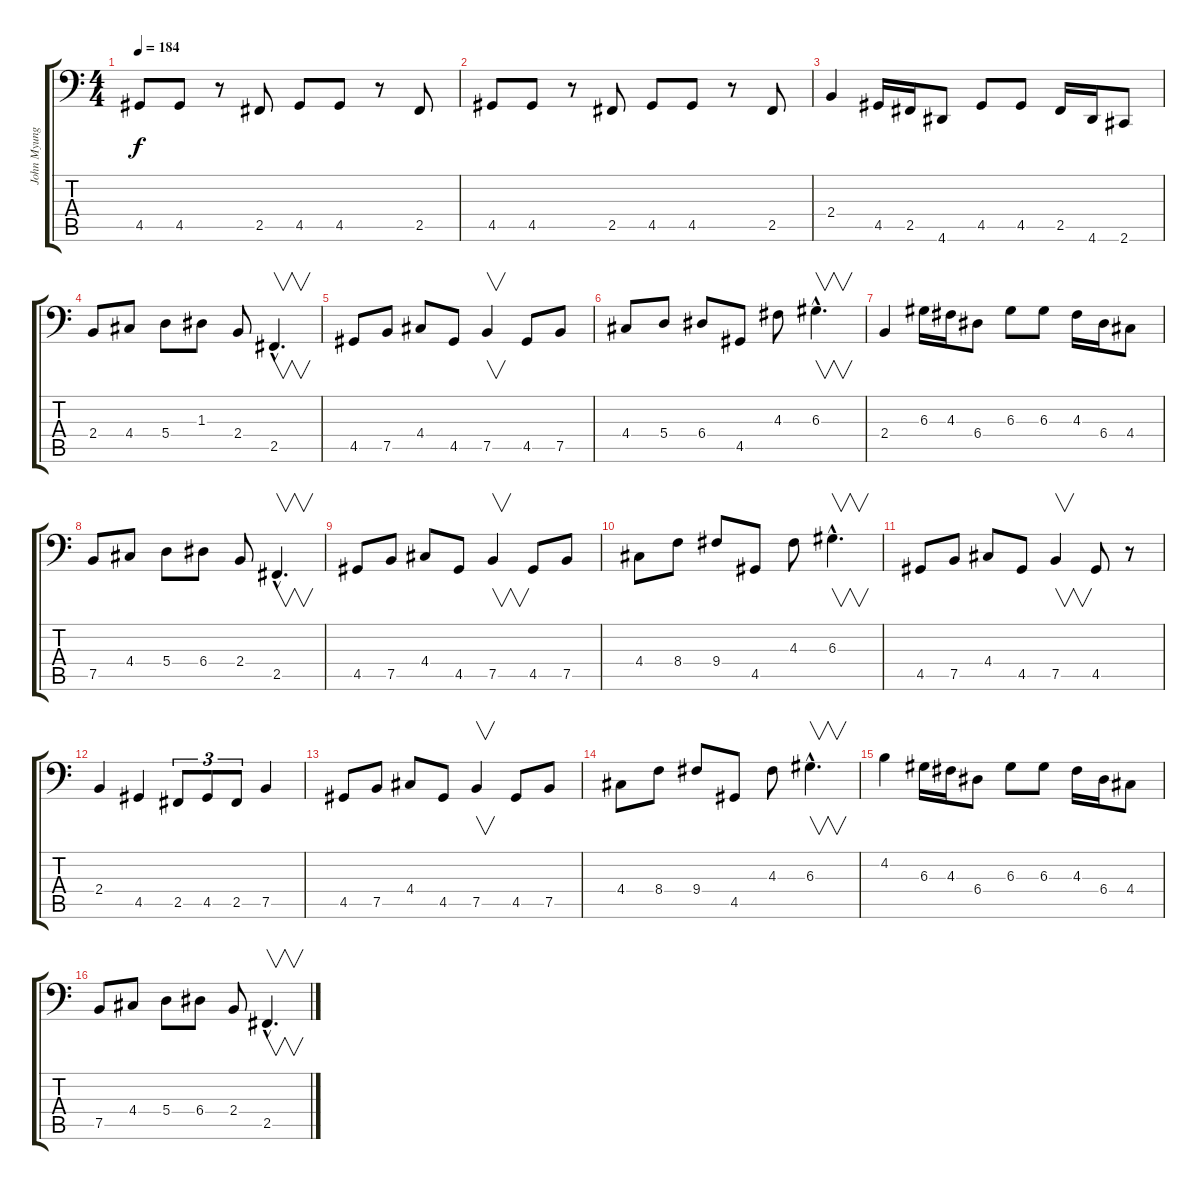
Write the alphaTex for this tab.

\track ("John Myung - 6 Strings Bass" "John Myung") {instrument electricbassfinger}
\staff {score tabs}
\tuning (C3 G2 D2 A1 E1 B0) {hide}
\ts (4 4)
\tempo 184
\clef f4
\ks c
4.5.8{dy f} 4.5.8 r.8 2.5.8 4.5.8 4.5.8 r.8 2.5.8 |
4.5.8 4.5.8 r.8 2.5.8 4.5.8 4.5.8 r.8 2.5.8 |
2.4.4 4.5.16 2.5.16 4.6.8 4.5.8 4.5.8 2.5.16 4.6.16 2.6.8 |
2.4.8 4.4.8 5.4.8 1.3.8 2.4.8 2.5{hac}.4{v d} |
4.5.8 7.5.8 4.4.8 4.5.8 7.5.4{v} 4.5.8 7.5.8 |
4.4.8 5.4.8 6.4.8 4.5.8 4.3.8 6.3{hac}.4{v d} |
2.4.4 6.3.16 4.3.16 6.4.8 6.3.8 6.3.8 4.3.16 6.4.16 4.4.8 |
7.5.8 4.4.8 5.4.8 6.4.8 2.4.8 2.5{hac}.4{v d} |
4.5.8 7.5.8 4.4.8 4.5.8 7.5.4{v} 4.5.8 7.5.8 |
4.4.8 8.4.8 9.4.8 4.5.8 4.3.8 6.3{hac}.4{v d} |
4.5.8 7.5.8 4.4.8 4.5.8 7.5.4{v} 4.5.8 r.8 |
2.4.4 4.5.4 2.5.8{tu (3 2)} 4.5.8{tu (3 2)} 2.5.8{tu (3 2)} 7.5.4 |
4.5.8 7.5.8 4.4.8 4.5.8 7.5.4{v} 4.5.8 7.5.8 |
4.4.8 8.4.8 9.4.8 4.5.8 4.3.8 6.3{hac}.4{v d} |
4.2.4 6.3.16 4.3.16 6.4.8 6.3.8 6.3.8 4.3.16 6.4.16 4.4.8 |
7.5.8 4.4.8 5.4.8 6.4.8 2.4.8 2.5{hac}.4{v d}
